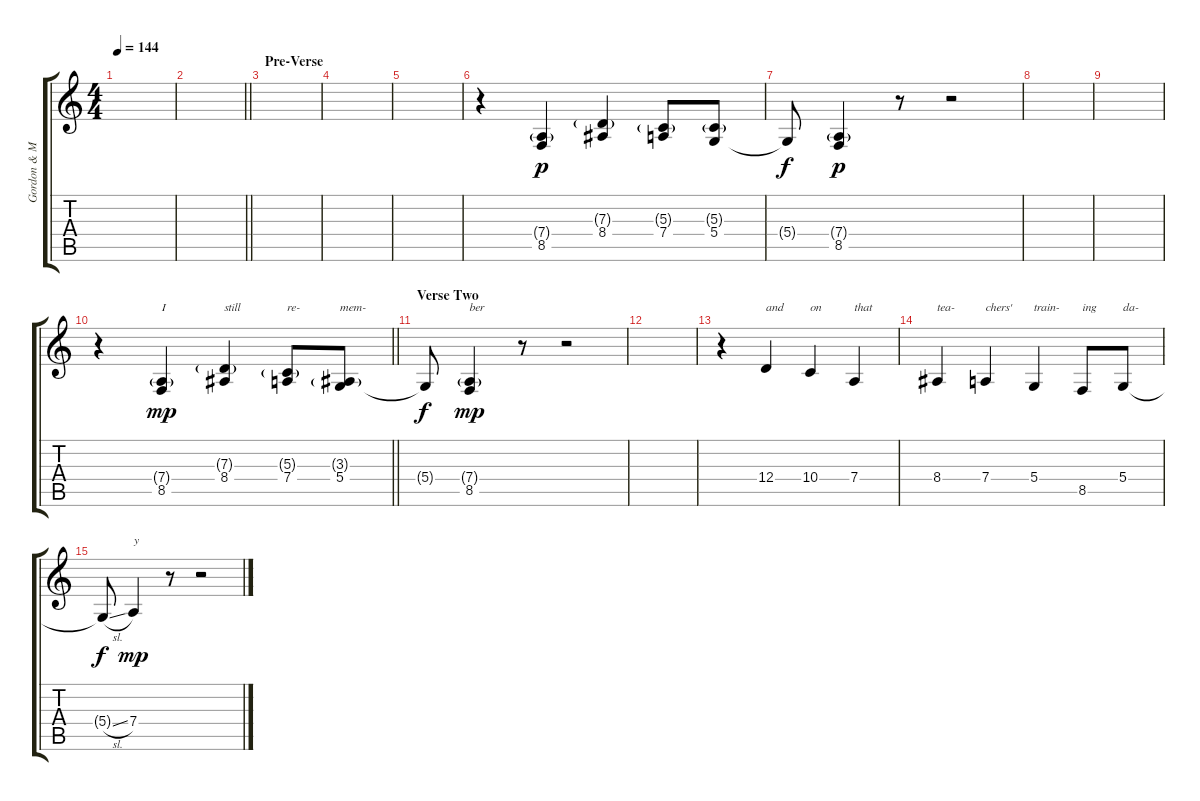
\track ("Gordon & Matt Vocals" "Gordon & M") {instrument clarinet}
\staff {score tabs}
\tuning (E4 B3 G3 D3 A2 E2) {hide}
\ts (4 4)
\tempo 144
\clef g2
\ks c
|
\barLineRight lightlight
|
\section ("" "Pre-Verse")
|
|
|
r.4 (7.4{g} 8.5).4{dy p} (7.3{g} 8.4).4 (5.3{g} 7.4).8 (5.3{g} 5.4).8 |
5.4{t}.8{dy f} (7.4{g} 8.5).4{dy p} r.8 r.2 |
|
|
\barLineRight lightlight
r.4 (7.4{g} 8.5).4{txt "I" dy mp} (7.3{g} 8.4).4{txt "still"} (5.3{g} 7.4).8{txt "re-"} (3.3{g} 5.4).8{txt "mem-"} |
\section ("" "Verse Two")
5.4{t}.8{dy f} (7.4{g} 8.5).4{txt "ber" dy mp} r.8 r.2 |
|
r.4 12.4.4{txt "and"} 10.4.4{txt "on"} 7.4.4{txt "that"} |
8.4.4{txt "tea-"} 7.4.4{txt "chers'"} 5.4.4{txt "train-"} 8.5.8{txt "ing"} 5.4.8{txt "da-"} |
5.4{sl t}.8{dy f} 7.4.4{txt "y" dy mp} r.8 r.2
